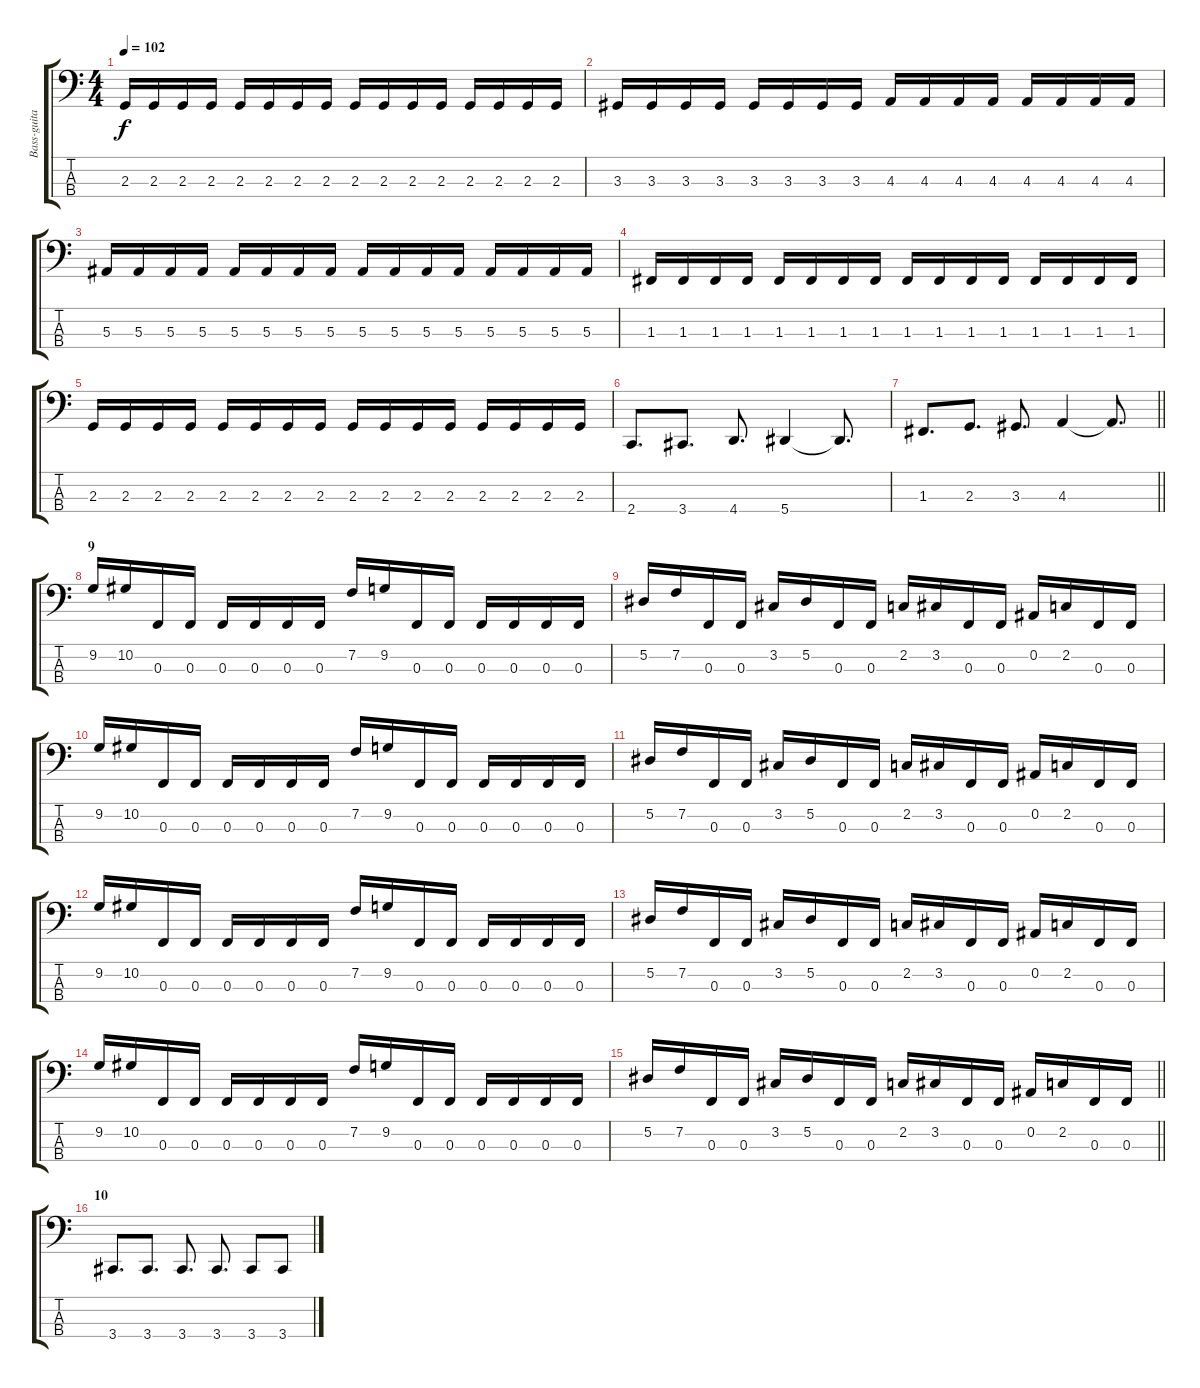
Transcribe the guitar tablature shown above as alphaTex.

\track ("Bass-guitar" "Bass-guita") {instrument electricbasspick}
\staff {score tabs}
\tuning (Eb2 Bb1 F1 Bb0) {hide}
\ts (4 4)
\tempo 102
\clef f4
\ks c
2.3.16{dy f} 2.3.16 2.3.16 2.3.16 2.3.16 2.3.16 2.3.16 2.3.16 2.3.16 2.3.16 2.3.16 2.3.16 2.3.16 2.3.16 2.3.16 2.3.16 |
3.3.16 3.3.16 3.3.16 3.3.16 3.3.16 3.3.16 3.3.16 3.3.16 4.3.16 4.3.16 4.3.16 4.3.16 4.3.16 4.3.16 4.3.16 4.3.16 |
5.3.16 5.3.16 5.3.16 5.3.16 5.3.16 5.3.16 5.3.16 5.3.16 5.3.16 5.3.16 5.3.16 5.3.16 5.3.16 5.3.16 5.3.16 5.3.16 |
1.3.16 1.3.16 1.3.16 1.3.16 1.3.16 1.3.16 1.3.16 1.3.16 1.3.16 1.3.16 1.3.16 1.3.16 1.3.16 1.3.16 1.3.16 1.3.16 |
2.3.16 2.3.16 2.3.16 2.3.16 2.3.16 2.3.16 2.3.16 2.3.16 2.3.16 2.3.16 2.3.16 2.3.16 2.3.16 2.3.16 2.3.16 2.3.16 |
2.4.8{d} 3.4.8{d} 4.4.8{d} 5.4.4 5.4{t}.8{d} |
\barLineRight lightlight
1.3.8{d} 2.3.8{d} 3.3.8{d} 4.3.4 4.3{t}.8{d} |
\section ("" "9")
9.2.16 10.2.16 0.3.16 0.3.16 0.3.16 0.3.16 0.3.16 0.3.16 7.2.16 9.2.16 0.3.16 0.3.16 0.3.16 0.3.16 0.3.16 0.3.16 |
5.2.16 7.2.16 0.3.16 0.3.16 3.2.16 5.2.16 0.3.16 0.3.16 2.2.16 3.2.16 0.3.16 0.3.16 0.2.16 2.2.16 0.3.16 0.3.16 |
9.2.16 10.2.16 0.3.16 0.3.16 0.3.16 0.3.16 0.3.16 0.3.16 7.2.16 9.2.16 0.3.16 0.3.16 0.3.16 0.3.16 0.3.16 0.3.16 |
5.2.16 7.2.16 0.3.16 0.3.16 3.2.16 5.2.16 0.3.16 0.3.16 2.2.16 3.2.16 0.3.16 0.3.16 0.2.16 2.2.16 0.3.16 0.3.16 |
9.2.16 10.2.16 0.3.16 0.3.16 0.3.16 0.3.16 0.3.16 0.3.16 7.2.16 9.2.16 0.3.16 0.3.16 0.3.16 0.3.16 0.3.16 0.3.16 |
5.2.16 7.2.16 0.3.16 0.3.16 3.2.16 5.2.16 0.3.16 0.3.16 2.2.16 3.2.16 0.3.16 0.3.16 0.2.16 2.2.16 0.3.16 0.3.16 |
9.2.16 10.2.16 0.3.16 0.3.16 0.3.16 0.3.16 0.3.16 0.3.16 7.2.16 9.2.16 0.3.16 0.3.16 0.3.16 0.3.16 0.3.16 0.3.16 |
\barLineRight lightlight
5.2.16 7.2.16 0.3.16 0.3.16 3.2.16 5.2.16 0.3.16 0.3.16 2.2.16 3.2.16 0.3.16 0.3.16 0.2.16 2.2.16 0.3.16 0.3.16 |
\section ("" "10")
3.4.8{d} 3.4.8{d} 3.4.8{d} 3.4.8{d} 3.4.8 3.4.8
